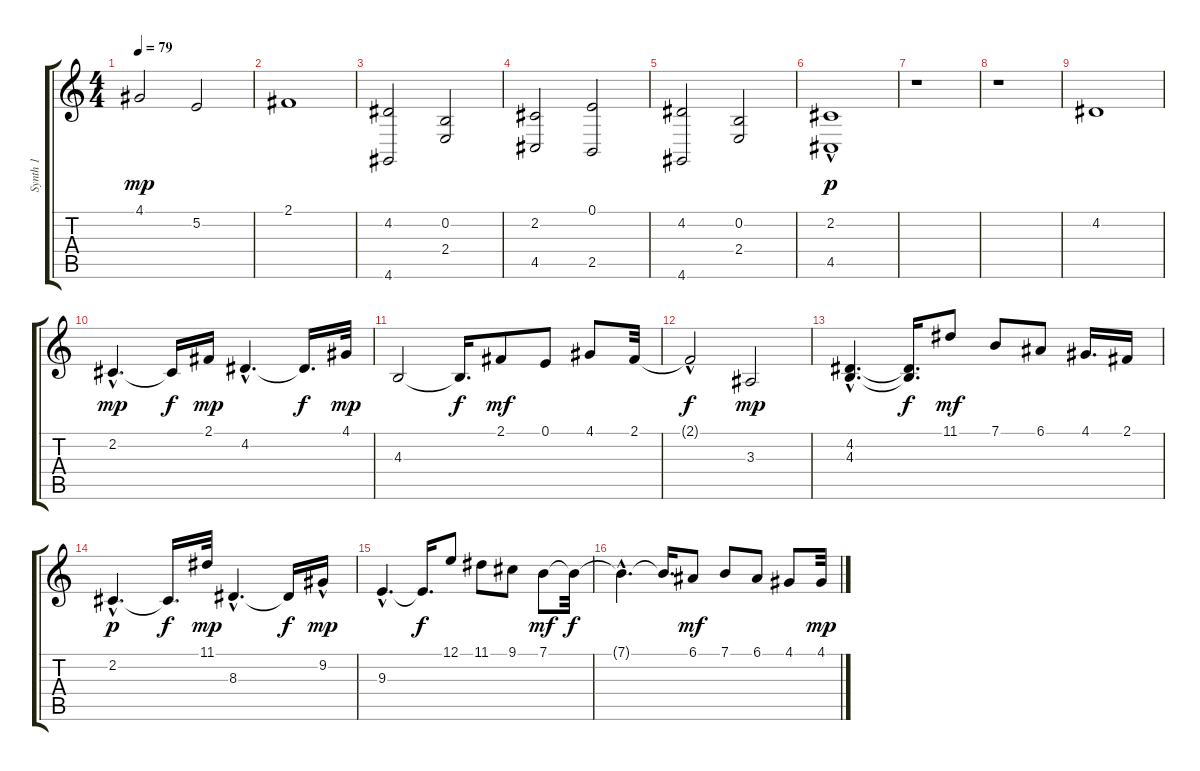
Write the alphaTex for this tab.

\track ("Synth 1" "Synth 1") {instrument stringensemble2}
\staff {score tabs}
\tuning (E4 B3 G3 D3 A2 E2) {hide}
\ts (4 4)
\tempo 79
\clef g2
\ks c
4.1.2{dy mp} 5.2.2 |
2.1.1 |
(4.2 4.6).2 (0.2 2.4).2 |
(2.2 4.5).2 (0.1 2.5).2 |
(4.2 4.6).2 (0.2 2.4).2 |
(2.2{hac} 4.5).1{dy p} |
r.1 |
r.1 |
4.2.1 |
2.2{hac}.4{d dy mp} 2.2{t}.16{dy f} 2.1.16{dy mp} 4.2{hac}.4{d} 4.2{t}.16{d dy f} 4.1.32{dy mp} |
4.3.2 4.3{t}.16{d dy f} 2.1.8{dy mf} 0.1.8 4.1.8 2.1.32 |
2.1{hac t}.2{dy f} 3.3.2{dy mp} |
(4.2{hac} 4.3{hac}).4{d} (4.2{t} 4.3{t}).16{d dy f} 11.1.8{dy mf} 7.1.8 6.1.8 4.1.16{d} 2.1.16 |
2.2{hac}.4{d dy p} 2.2{t}.16{d dy f} 11.1.32{dy mp} 8.3{hac}.4{d} 8.3{t}.16{dy f} 9.2{hac}.16{dy mp} |
9.3{hac}.4{d} 9.3{t}.16{d dy f} 12.1.8 11.1.8 9.1.8 7.1.8{dy mf} 7.1{t}.32{dy f} |
7.1{hac t}.4{d} 7.1{t}.16{d} 6.1.8{dy mf} 7.1.8 6.1.8 4.1.8 4.1.32{dy mp}
